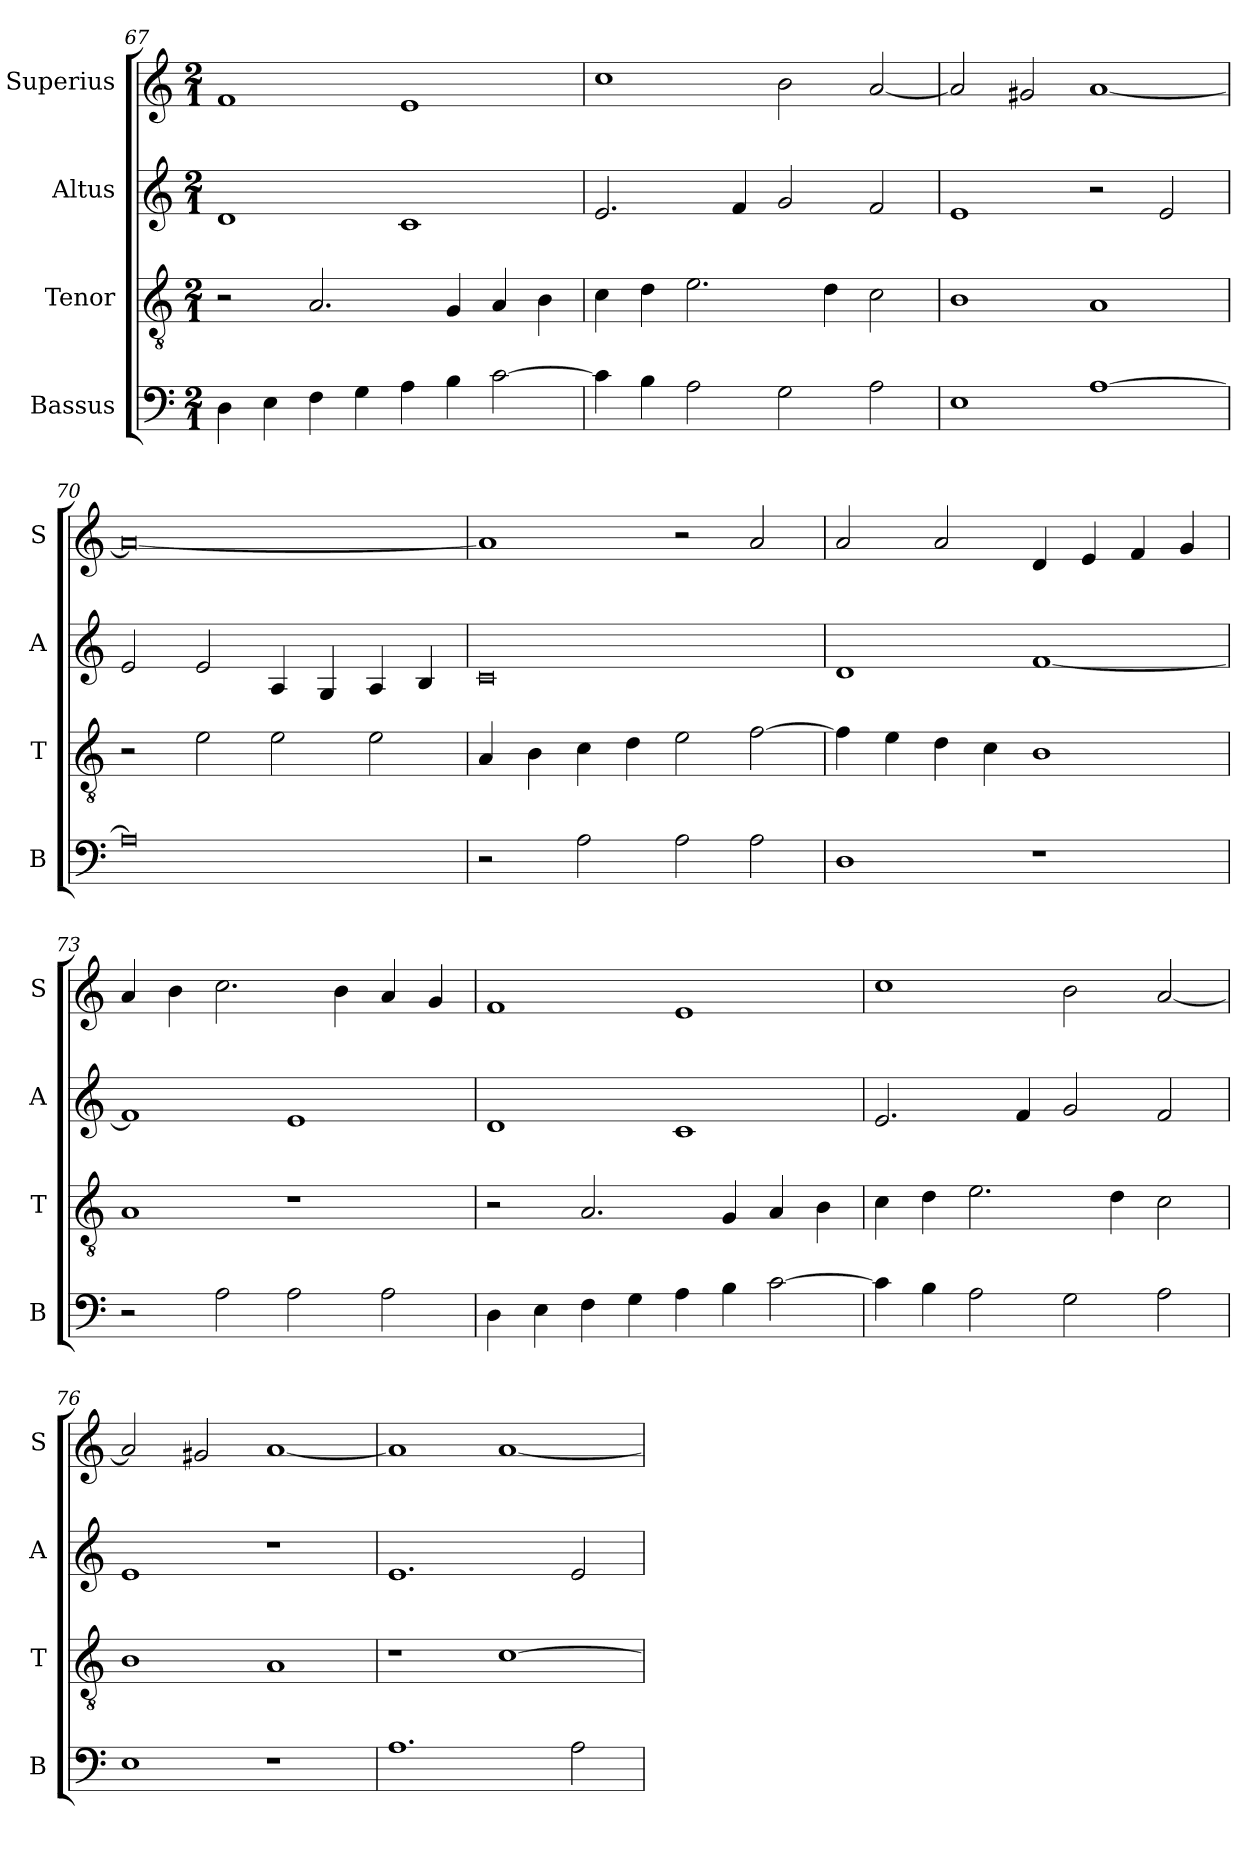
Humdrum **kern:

**kern	**kern	**kern	**kern
*part4	*part3	*part2	*part1
*staff4	*staff3	*staff2	*staff1
*I"Bassus	*I"Tenor	*I"Altus	*I"Superius
*I'B	*I'T	*I'A	*I'S
*clefF4	*clefGv2	*clefG2	*clefG2
*k[]	*k[]	*k[]	*k[]
*C:	*C:	*C:	*C:
*M2/1	*M2/1	*M2/1	*M2/1
=67	=67	=67	=67
4D	2r	1d	1f
4E	.	.	.
4F	2.A	.	.
4G	.	.	.
4A	.	1c	1e
4B	4G	.	.
[2c	4A	.	.
.	4B	.	.
=68	=68	=68	=68
4c]	4c	2.e	1cc
4B	4d	.	.
2A	2.e	.	.
.	.	4f	.
2G	.	2g	2b
.	4d	.	.
2A	2c	2f	[2a
=69	=69	=69	=69
1E	1B	1e	2a]
.	.	.	2g#X
[1A	1A	2r	[1a
.	.	2e	.
=70	=70	=70	=70
0A]	2r	2e	0a_
.	2e	2e	.
.	2e	4A	.
.	.	4G	.
.	2e	4A	.
.	.	4B	.
=71	=71	=71	=71
2r	4A	0c	1a]
.	4B	.	.
2A	4c	.	.
.	4d	.	.
2A	2e	.	2r
2A	[2f	.	2a
=72	=72	=72	=72
1D	4f]	1d	2a
.	4e	.	.
.	4d	.	2a
.	4c	.	.
1r	1B	[1f	4d
.	.	.	4e
.	.	.	4f
.	.	.	4g
=73	=73	=73	=73
2r	1A	1f]	4a
.	.	.	4b
2A	.	.	2.cc
2A	1r	1e	.
.	.	.	4b
2A	.	.	4a
.	.	.	4g
=74	=74	=74	=74
4D	2r	1d	1f
4E	.	.	.
4F	2.A	.	.
4G	.	.	.
4A	.	1c	1e
4B	4G	.	.
[2c	4A	.	.
.	4B	.	.
=75	=75	=75	=75
4c]	4c	2.e	1cc
4B	4d	.	.
2A	2.e	.	.
.	.	4f	.
2G	.	2g	2b
.	4d	.	.
2A	2c	2f	[2a
=76	=76	=76	=76
1E	1B	1e	2a]
.	.	.	2g#X
1r	1A	1r	[1a
=77	=77	=77	=77
1.A	1r	1.e	1a]
.	[1c	.	[1a
2A	.	2e	.
=	=	=	=
*-	*-	*-	*-
